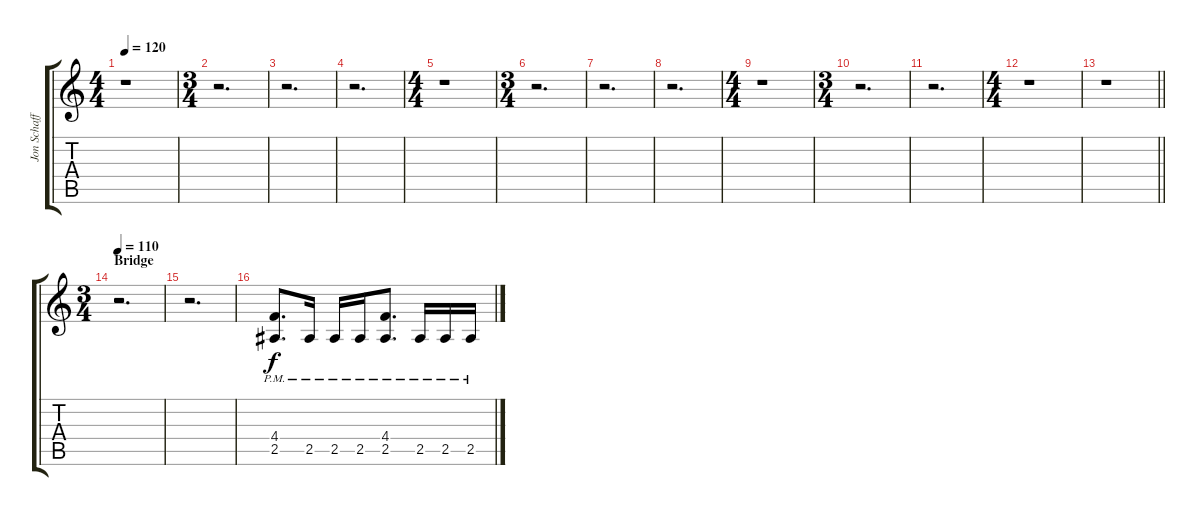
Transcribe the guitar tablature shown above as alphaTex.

\track ("Jon Schaffer" "Jon Schaff") {instrument distortionguitar}
\staff {score tabs}
\tuning (Eb4 Bb3 Gb3 Db3 Ab2 Eb2) {hide}
\ts (4 4)
\tempo 120
\clef g2
\ks c
r.1{dy f} |
\ts (3 4)
r.2{d} |
r.2{d} |
r.2{d} |
\ts (4 4)
r.1 |
\ts (3 4)
r.2{d} |
r.2{d} |
r.2{d} |
\ts (4 4)
r.1 |
\ts (3 4)
r.2{d} |
r.2{d} |
\ts (4 4)
r.1 |
\barLineRight lightlight
r.1 |
\ts (3 4)
\section ("" "Bridge")
\tempo 110
r.2{d} |
r.2{d} |
(4.4{pm} 2.5{pm}).8{d volume 16} 2.5{pm}.16 2.5{pm}.16 2.5{pm}.16 (4.4{pm} 2.5{pm}).8{d} 2.5{pm}.16 2.5{pm}.16 2.5{pm}.16
